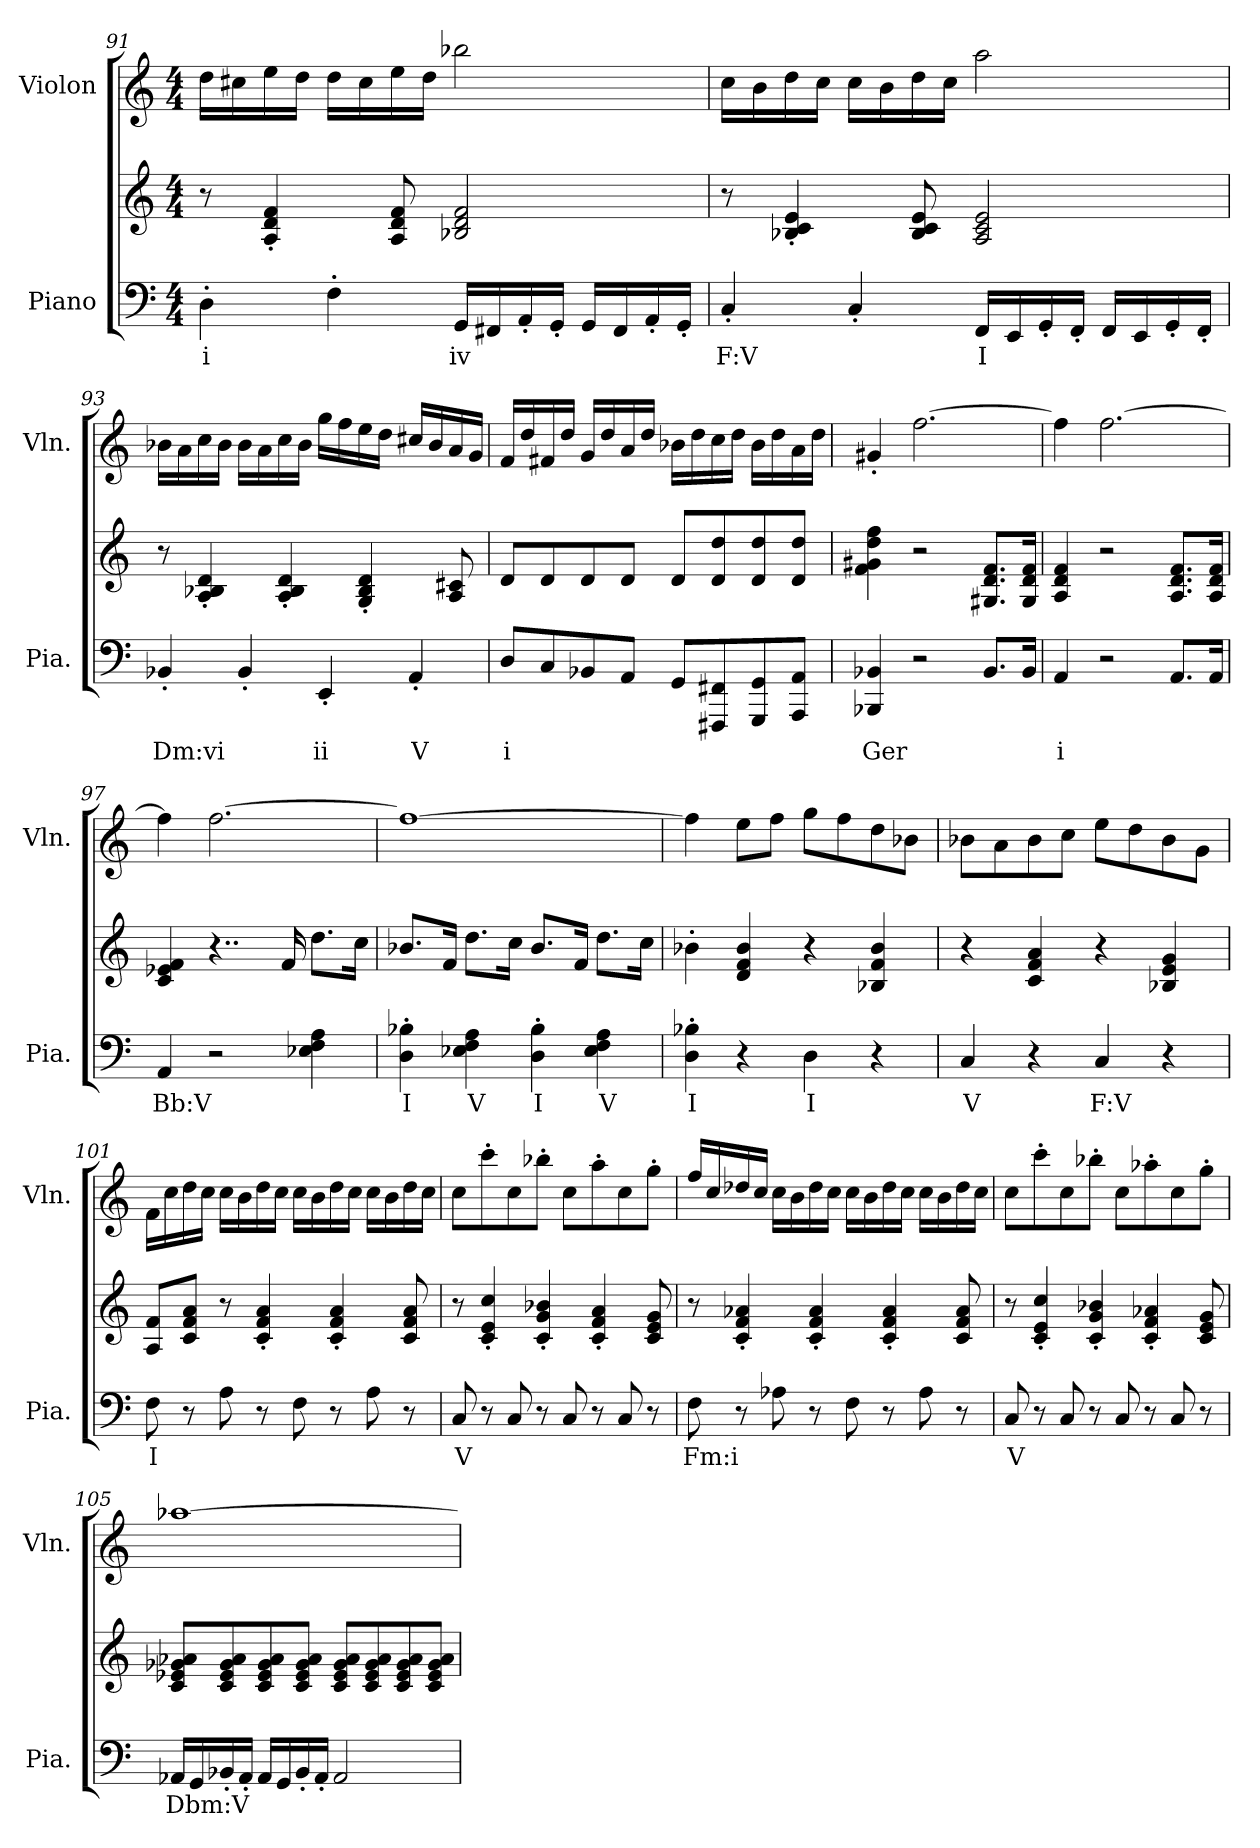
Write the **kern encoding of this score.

**kern	**text	**kern	**kern
*part2	*part2	*part2	*part1
*staff3	*staff3	*staff2	*staff1
*I"Piano	*	*	*I"Violon
*I'Pia.	*	*	*I'Vln.
!!LO:LB:g=z
*clefF4	*	*clefG2	*clefG2
*k[]	*	*k[]	*k[]
*M4/4	*	*M4/4	*M4/4
=91	=91	=91	=91
4D'\	i	8r	16dd\LL
.	.	.	16cc#X\
.	.	4A/' 4d/' 4f/'	16ee\
.	.	.	16dd\JJ
4F'\	.	.	16dd\LL
.	.	.	16cc#\
.	.	8A/ 8d/ 8f/	16ee\
.	.	.	16dd\JJ
16GG/LL	iv	2B-X/ 2d/ 2f/	2bb-X\
16FF#X/	.	.	.
16AA'/	.	.	.
16GG'/JJ	.	.	.
16GG/LL	.	.	.
16FF#/	.	.	.
16AA'/	.	.	.
16GG'/JJ	.	.	.
=92	=92	=92	=92
4C'/	F:V	8r	16cc\LL
.	.	.	16b\
.	.	4B-X/' 4c/' 4e/'	16dd\
.	.	.	16cc\JJ
4C'/	.	.	16cc\LL
.	.	.	16b\
.	.	8B-/ 8c/ 8e/	16dd\
.	.	.	16cc\JJ
16FF/LL	I	2A/ 2c/ 2e/	2aa\
16EE/	.	.	.
16GG'/	.	.	.
16FF'/JJ	.	.	.
16FF/LL	.	.	.
16EE/	.	.	.
16GG'/	.	.	.
16FF'/JJ	.	.	.
!!LO:LB:g=z
=93	=93	=93	=93
4BB-X'/	Dm:vi	8r	16b-X\LL
.	.	.	16a\
.	.	4A/' 4B-X/' 4d/'	16cc\
.	.	.	16b-\JJ
4BB-'/	.	.	16b-\LL
.	.	.	16a\
.	.	4A/' 4B-/' 4d/'	16cc\
.	.	.	16b-\JJ
4EE'/	ii	.	16gg\LL
.	.	.	16ff\
.	.	4G/' 4B-/' 4d/'	16ee\
.	.	.	16dd\JJ
4AA'/	V	.	16cc#X/LL
.	.	.	16b-/
.	.	8A/ 8c#X/	16a/
.	.	.	16g/JJ
=94	=94	=94	=94
8D/L	i	8d/L	16f/LL
.	.	.	16dd/
8C/	.	8d/	16f#X/
.	.	.	16dd/JJ
8BB-X/	.	8d/	16g/LL
.	.	.	16dd/
8AA/J	.	8d/J	16a/
.	.	.	16dd/JJ
8GG/L	.	8d/L	16b-X\LL
.	.	.	16dd\
8FFF#X/ 8FF#X/	.	8d/ 8dd/	16cc\
.	.	.	16dd\JJ
8GGG/ 8GG/	.	8d/ 8dd/	16b-\LL
.	.	.	16dd\
8AAA/ 8AA/J	.	8d/ 8dd/J	16a\
.	.	.	16dd\JJ
=95	=95	=95	=95
4BBB-X/ 4BB-X/	Ger	4f\ 4g#X\ 4dd\ 4ff\	4g#X'/
2r	.	2r	[2.ff\
8.BB-/L	.	8.G#X/ 8.d/ 8.f/L	.
16BB-/Jk	.	16G#/ 16d/ 16f/Jk	.
!!LO:LB:g=z
=96	=96	=96	=96
4AA/	i	4A/ 4d/ 4f/	4ff\]
2r	.	2r	[2.ff\
8.AA/L	.	8.A/ 8.d/ 8.f/L	.
16AA/Jk	.	16A/ 16d/ 16f/Jk	.
=97	=97	=97	=97
4AA/	Bb:V	4c/ 4e-X/ 4f/	4ff\]
2r	.	4..r	[2.ff\
.	.	16f/	.
4E-X\ 4F\ 4A\	.	8.dd\L	.
.	.	16cc\Jk	.
=98	=98	=98	=98
4D\' 4B-X\'	I	8.b-X/L	1ff_
.	.	16f/Jk	.
4E-X\ 4F\ 4A\	V	8.dd\L	.
.	.	16cc\Jk	.
4D\' 4B-\'	I	8.b-/L	.
.	.	16f/Jk	.
4E-\ 4F\ 4A\	V	8.dd\L	.
.	.	16cc\Jk	.
=99	=99	=99	=99
4D\' 4B-X\'	I	4b-X'\	4ff\]
4r	.	4d/ 4f/ 4b-/	8ee\L
.	.	.	8ff\J
4D\	I	4r	8gg\L
.	.	.	8ff\
4r	.	4B-X/ 4f/ 4b-/	8dd\
.	.	.	8b-X\J
!!LO:PB:g=z
=100	=100	=100	=100
4C/	V	4r	8b-X\L
.	.	.	8a\
4r	.	4c/ 4f/ 4a/	8b-\
.	.	.	8cc\J
4C/	F:V	4r	8ee\L
.	.	.	8dd\
4r	.	4B-X/ 4e/ 4g/	8b-\
.	.	.	8g\J
=101	=101	=101	=101
8F\	I	8A/ 8f/L	16f\LL
.	.	.	16cc\
8r	.	8c/ 8f/ 8a/J	16dd\
.	.	.	16cc\JJ
8A\	.	8r	16cc\LL
.	.	.	16b\
8r	.	4c/' 4f/' 4a/'	16dd\
.	.	.	16cc\JJ
8F\	.	.	16cc\LL
.	.	.	16b\
8r	.	4c/' 4f/' 4a/'	16dd\
.	.	.	16cc\JJ
8A\	.	.	16cc\LL
.	.	.	16b\
8r	.	8c/ 8f/ 8a/	16dd\
.	.	.	16cc\JJ
=102	=102	=102	=102
8C/	V	8r	8cc\L
8r	.	4c/' 4e/' 4cc/'	8ccc'\
8C/	.	.	8cc\
8r	.	4c/' 4g/' 4b-X/'	8bb-X'\J
8C/	.	.	8cc\L
8r	.	4c/' 4f/' 4a/'	8aa'\
8C/	.	.	8cc\
8r	.	8c/ 8e/ 8g/	8gg'\J
!!LO:LB:g=z
=103	=103	=103	=103
8F\	Fm:i	8r	16ff/LL
.	.	.	16cc/
8r	.	4c/' 4f/' 4a-X/'	16dd-X/
.	.	.	16cc/JJ
8A-X\	.	.	16cc\LL
.	.	.	16b\
8r	.	4c/' 4f/' 4a-/'	16dd-\
.	.	.	16cc\JJ
8F\	.	.	16cc\LL
.	.	.	16b\
8r	.	4c/' 4f/' 4a-/'	16dd-\
.	.	.	16cc\JJ
8A-\	.	.	16cc\LL
.	.	.	16b\
8r	.	8c/ 8f/ 8a-/	16dd-\
.	.	.	16cc\JJ
=104	=104	=104	=104
8C/	V	8r	8cc\L
8r	.	4c/' 4e/' 4cc/'	8ccc'\
8C/	.	.	8cc\
8r	.	4c/' 4g/' 4b-X/'	8bb-X'\J
8C/	.	.	8cc\L
8r	.	4c/' 4f/' 4a-X/'	8aa-X'\
8C/	.	.	8cc\
8r	.	8c/ 8e/ 8g/	8gg'\J
=105	=105	=105	=105
16AA-X/LL	Dbm:V	8c/ 8e-X/ 8g-X/ 8a-X/L	[1aa-X
16GG/	.	.	.
16BB-X'/	.	8c/ 8e-/ 8g-/ 8a-/	.
16AA-'/JJ	.	.	.
16AA-/LL	.	8c/ 8e-/ 8g-/ 8a-/	.
16GG/	.	.	.
16BB-'/	.	8c/ 8e-/ 8g-/ 8a-/J	.
16AA-'/JJ	.	.	.
2AA-/	.	8c/ 8e-/ 8g-/ 8a-/L	.
.	.	8c/ 8e-/ 8g-/ 8a-/	.
.	.	8c/ 8e-/ 8g-/ 8a-/	.
.	.	8c/ 8e-/ 8g-/ 8a-/J	.
=	=	=	=
*-	*-	*-	*-
